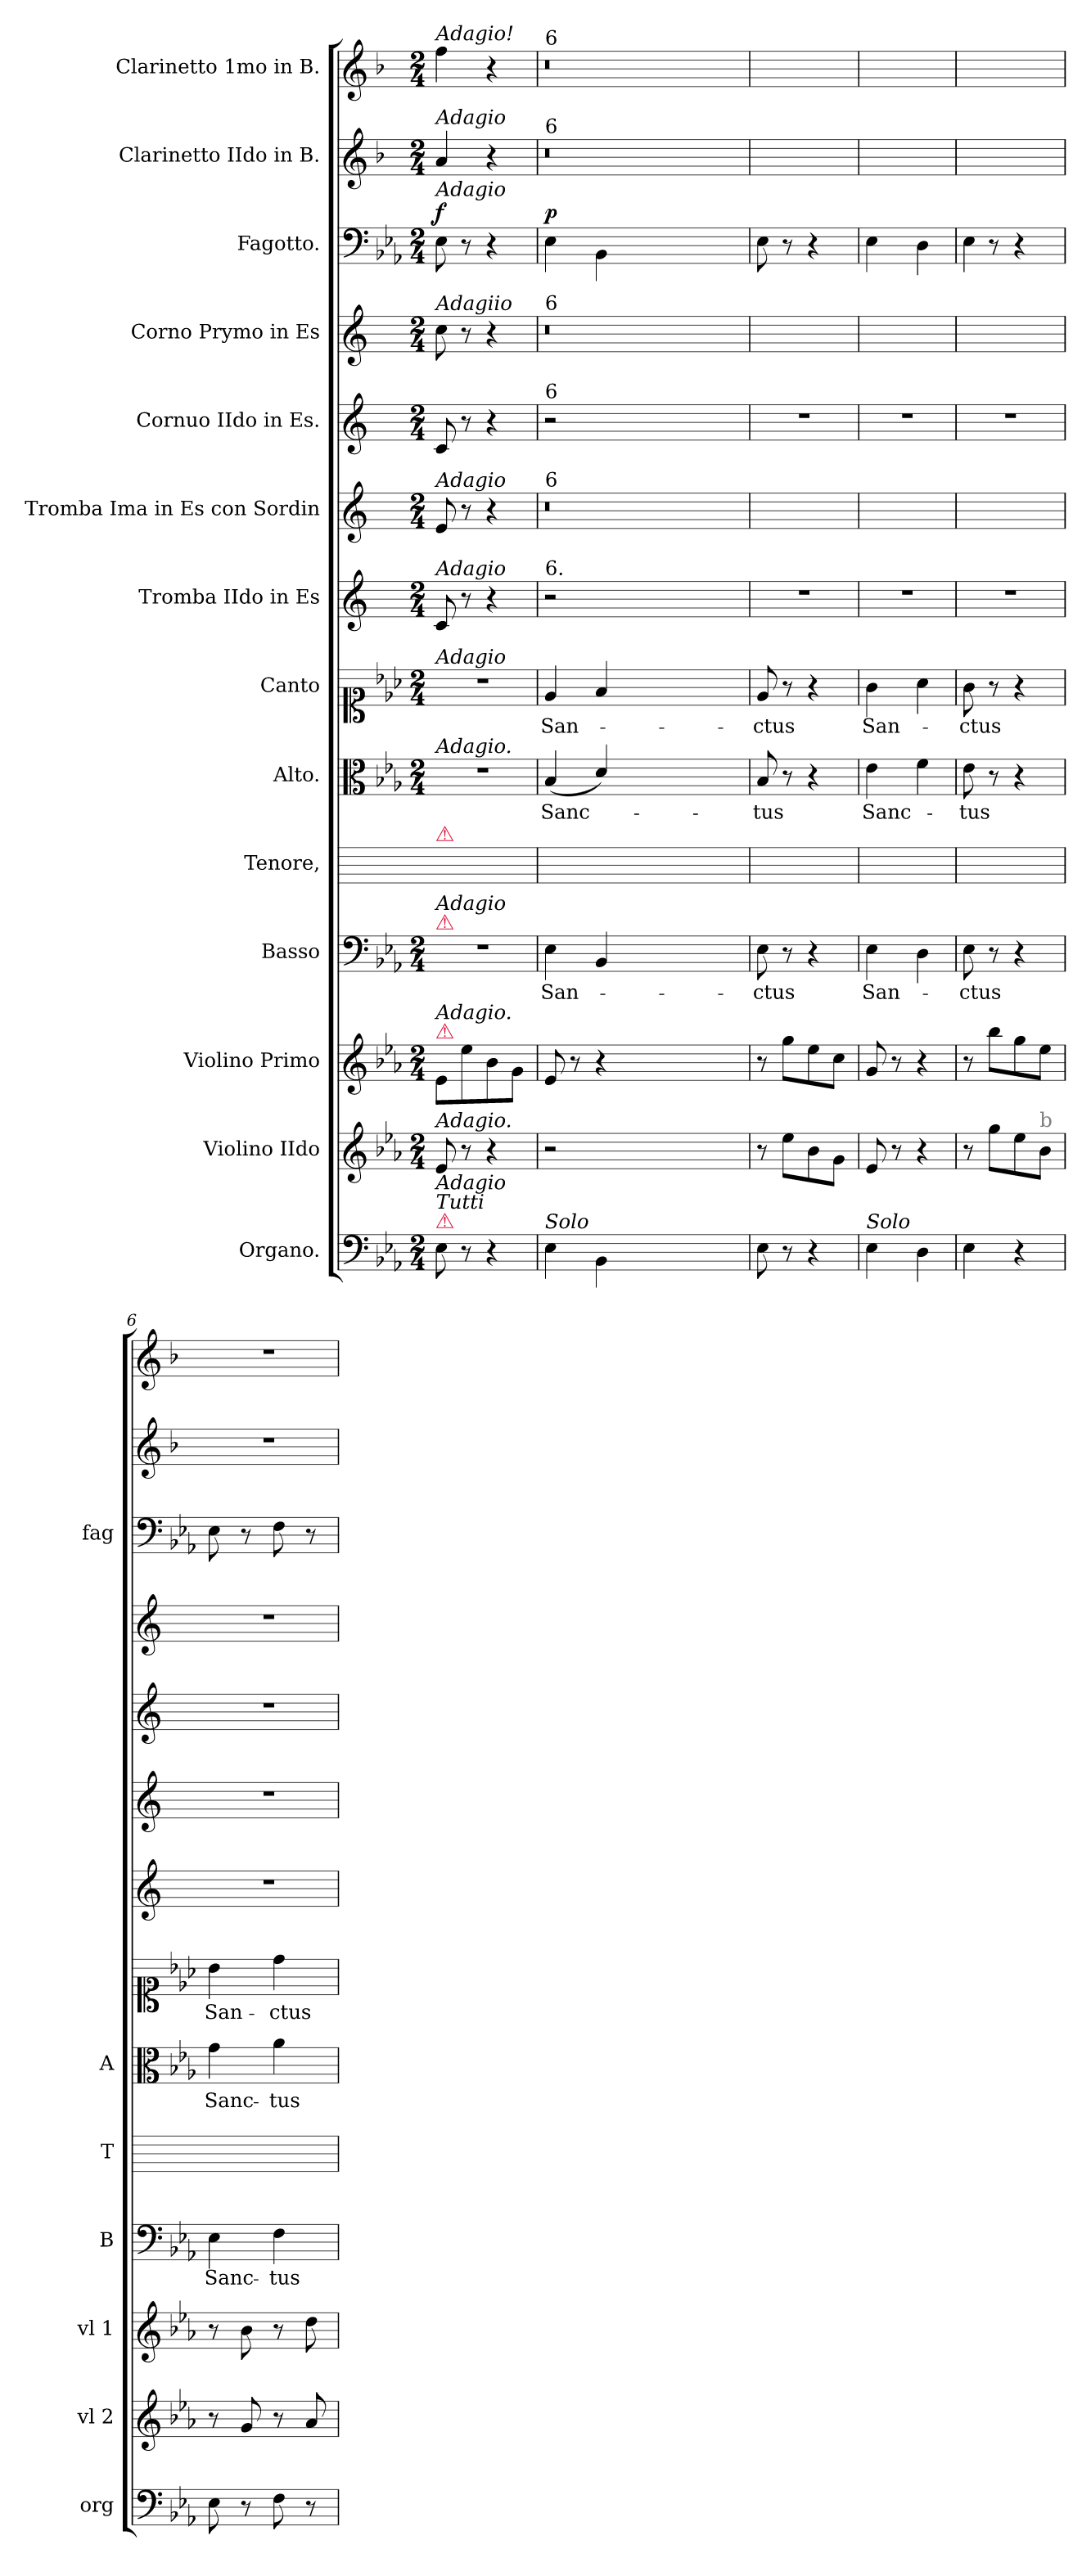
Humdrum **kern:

**kern	**dynam	**kern	**dynam	**kern	**dynam	**kern	**text	**kern	**kern	**text	**kern	**text	**kern	**kern	**kern	**kern	**kern	**dynam	**kern	**kern
*part14	*part14	*part13	*part13	*part12	*part12	*part11	*part11	*part10	*part9	*part9	*part8	*part8	*part7	*part6	*part5	*part4	*part3	*part3	*part2	*part1
*staff14	*staff14	*staff13	*staff13	*staff12	*staff12	*staff11	*staff11	*staff10	*staff9	*staff9	*staff8	*staff8	*staff7	*staff6	*staff5	*staff4	*staff3	*staff3	*staff2	*staff1
*I"Organo.	*	*I"Violino IIdo	*	*I"Violino Primo	*	*I"Basso	*	*I"Tenore,	*I"Alto.	*	*I"Canto	*	*I"Tromba IIdo in Es	*I"Tromba Ima in Es con Sordin	*I"Cornuo IIdo in Es.	*I"Corno Prymo in Es	*I"Fagotto.	*	*I"Clarinetto IIdo in B.	*I"Clarinetto 1mo in B.
*I'org	*	*I'vl 2	*	*I'vl 1	*	*I'B	*	*I'T	*I'A	*	*	*	*	*	*	*	*I'fag	*	*	*
*clefF4	*	*clefG2	*	*clefG2	*	*clefF4	*	*	*clefC3	*	*clefC1	*	*clefG2	*clefG2	*clefG2	*clefG2	*clefF4	*	*clefG2	*clefG2
*	*	*	*	*	*	*	*	*	*	*	*	*	*ITrd-2c-3	*ITrd-2c-3	*ITrd5c9	*ITrd5c9	*	*	*ITrd1c2	*ITrd1c2
*k[b-e-a-]	*	*k[b-e-a-]	*	*k[b-e-a-]	*	*k[b-e-a-]	*	*	*k[b-e-a-]	*	*k[b-e-a-]	*	*k[b-e-a-]	*k[b-e-a-]	*k[b-e-a-]	*k[b-e-a-]	*k[b-e-a-]	*	*k[b-e-a-]	*k[b-e-a-]
*E-:	*	*E-:	*	*E-:	*	*E-:	*	*	*E-:	*	*E-:	*	*E-:	*E-:	*E-:	*E-:	*E-:	*	*E-:	*E-:
*M2/4	*	*M2/4	*	*M2/4	*	*M2/4	*	*	*M2/4	*	*M2/4	*	*M2/4	*M2/4	*M2/4	*M2/4	*M2/4	*	*M2/4	*M2/4
=1	=1	=1	=1	=1	=1	=1	=1	=1	=1	=1	=1	=1	=1	=1	=1	=1	=1	=1	=1	=1
!	!	!	!	!	!	!	!	!	!	!	!	!	!	!	!	!	!	!	!	!LO:TX:a:i:t=Adagio!
!	!	!	!	!	!	!	!	!	!	!	!	!	!	!	!	!	!	!	!LO:TX:a:i:t=Adagio	!
!	!	!	!	!	!	!	!	!	!	!	!	!	!	!	!	!	!LO:TX:a:i:t=Adagio	!	!	!
!	!	!	!	!	!	!	!	!	!	!	!	!	!	!	!	!LO:TX:a:i:t=Adagiio	!	!	!	!
!	!	!	!	!	!	!	!	!	!	!	!	!	!	!LO:TX:a:i:t=Adagio	!	!	!	!	!	!
!	!	!	!	!	!	!	!	!	!	!	!	!	!LO:TX:a:i:t=Adagio	!	!	!	!	!	!	!
!	!	!	!	!	!	!	!	!	!	!	!LO:TX:a:i:t=Adagio	!	!	!	!	!	!	!	!	!
!	!	!	!	!	!	!	!	!	!LO:TX:a:i:t=Adagio.	!	!	!	!	!	!	!	!	!	!	!
!	!	!	!	!	!	!	!	!LO:TX:a:color=crimson:t=⚠	!	!	!	!	!	!	!	!	!	!	!	!
!	!	!	!	!	!	!LO:TX:a:color=crimson:t=⚠	!	!	!	!	!	!	!	!	!	!	!	!	!	!
!	!	!	!	!	!	!LO:TX:a:i:t=Adagio	!	!	!	!	!	!	!	!	!	!	!	!	!	!
!	!	!	!	!LO:TX:a:color=crimson:t=⚠	!	!	!	!	!	!	!	!	!	!	!	!	!	!	!	!
!	!	!	!	!LO:TX:a:i:t=Adagio.	!	!	!	!	!	!	!	!	!	!	!	!	!	!	!	!
!	!	!LO:TX:a:i:t=Adagio.	!	!	!	!	!	!	!	!	!	!	!	!	!	!	!	!	!	!
!LO:TX:a:color=crimson:t=⚠	!	!	!	!	!	!	!	!	!	!	!	!	!	!	!	!	!	!	!	!
!LO:TX:a:i:t=Tutti	!	!	!	!	!	!	!	!	!	!	!	!	!	!	!	!	!	!	!	!
!LO:TX:a:i:t=Adagio	!	!	!	!	!	!	!	!	!	!	!	!	!	!	!	!	!	!	!	!
!	!	!	!	!	!LO:DY:a	!	!	!	!	!	!	!	!	!	!	!	!	!LO:DY:a	!	!
8E-\	.	8e-/	ffo&colon;	8e-/L	for.	2r	.	2ryy	2r	.	2r	.	8e-/	8g/	8E-/	8e-\	8E-\	f	4g/	4ee-\
8r	.	8r	.	8ee-\	.	.	.	.	.	.	.	.	8r	8r	8r	8r	8r	.	.	.
4r	.	4r	.	8b-\	.	.	.	.	.	.	.	.	4r	4r	4r	4r	4r	.	4r	4r
.	.	.	.	8g\J	.	.	.	.	.	.	.	.	.	.	.	.	.	.	.	.
=2	=2	=2	=2	=2	=2	=2	=2	=2	=2	=2	=2	=2	=2	=2	=2	=2	=2	=2	=2	=2
!	!	!	!	!	!	!	!	!	!	!	!	!	!	!	!	!	!	!	!	!LO:TX:a:t=6
!	!	!	!	!	!	!	!	!	!	!	!	!	!	!	!	!	!	!	!LO:TX:a:t=6	!
!	!	!	!	!	!	!	!	!	!	!	!	!	!	!	!	!LO:TX:a:t=6	!	!	!	!
!	!	!	!	!	!	!	!	!	!	!	!	!	!	!	!LO:TX:a:t=6	!	!	!	!	!
!	!	!	!	!	!	!	!	!	!	!	!	!	!	!LO:TX:a:t=6	!	!	!	!	!	!
!	!	!	!	!	!	!	!	!	!	!	!	!	!LO:TX:a:t=6.	!	!	!	!	!	!	!
!LO:TX:a:i:t=Solo	!	!	!	!	!	!	!	!	!	!	!	!	!	!	!	!	!	!	!	!
!	!	!	!	!	!	!	!	!	!	!	!	!	!	!	!	!	!	!LO:DY:a	!	!
4E-\	.	2r	.	8e-/	.	4E-\	San-	2ryy	(>4B-/	Sanc-	4e-/	San-	2r	0r	2r	0r	4E-\	p	0r	0r
.	.	.	.	8r	.	.	.	.	.	.	.	.	.	.	.	.	.	.	.	.
4BB-\	.	.	.	4r	.	4BB-/	.	.	4d/)	.	4f/	.	.	.	.	.	4BB-\	.	.	.
1.ryy	.	1.ryy	.	1.ryy	.	1.ryy	.	1.ryy	1.ryy	.	1.ryy	.	1.ryy	.	1.ryy	.	1.ryy	.	.	.
=3	=3	=3	=3	=3	=3	=3	=3	=3	=3	=3	=3	=3	=3	=3	=3	=3	=3	=3	=3	=3
!	!LO:DY:a	!	!	!	!	!	!	!	!	!	!	!	!	!	!	!	!	!	!	!
8E-\	fo	8r	.	8r	.	8E-\	-ctus	2ryy	8B-/	-tus	8e-/	-ctus	2r	2ryy	2r	2ryy	8E-\	.	2ryy	2ryy
8r	.	8ee-\L	.	8gg\L	.	8r	.	.	8r	.	8r	.	.	.	.	.	8r	.	.	.
4r	.	8b-\	.	8ee-\	.	4r	.	.	4r	.	4r	.	.	.	.	.	4r	.	.	.
.	.	8g\J	.	8cc\J	.	.	.	.	.	.	.	.	.	.	.	.	.	.	.	.
=4	=4	=4	=4	=4	=4	=4	=4	=4	=4	=4	=4	=4	=4	=4	=4	=4	=4	=4	=4	=4
!LO:TX:a:i:t=Solo	!	!	!	!	!	!	!	!	!	!	!	!	!	!	!	!	!	!	!	!
!	!	!	!	!	!	!	!LO:LY:i	!	!	!LO:LY:i	!	!	!	!	!	!	!	!	!	!
4E-\	.	8e-/	.	8g/	.	4E-\	San-	2ryy	4e-\	Sanc-	4g\	San-	2r	2ryy	2r	2ryy	4E-\	.	2ryy	2ryy
.	.	8r	.	8r	.	.	.	.	.	.	.	.	.	.	.	.	.	.	.	.
4D\	.	4r	.	4r	.	4D\	.	.	4f\	.	4a-\	.	.	.	.	.	4D\	.	.	.
=5	=5	=5	=5	=5	=5	=5	=5	=5	=5	=5	=5	=5	=5	=5	=5	=5	=5	=5	=5	=5
!	!	!	!	!	!	!	!LO:LY:i	!	!	!LO:LY:i	!	!	!	!	!	!	!LO:N:vis=4	!	!	!
4E-\	.	8r	.	8r	.	8E-\	-ctus	2ryy	8e-\	-tus	8g\	-ctus	2r	2ryy	2r	2ryy	8E-\	.	2ryy	2ryy
.	.	8gg\L	.	8bb-\L	.	8r	.	.	8r	.	8r	.	.	.	.	.	8r	.	.	.
4r	.	8ee-\	.	8gg\	.	4r	.	.	4r	.	4r	.	.	.	.	.	4r	.	.	.
!	!	!LO:TX:a:color=grey:t=b	!	!	!	!	!	!	!	!	!	!	!	!	!	!	!	!	!	!
.	.	8b-i\J	.	8ee-\J	.	.	.	.	.	.	.	.	.	.	.	.	.	.	.	.
=6	=6	=6	=6	=6	=6	=6	=6	=6	=6	=6	=6	=6	=6	=6	=6	=6	=6	=6	=6	=6
!	!	!	!	!	!	!	!LO:LY:i	!	!	!LO:LY:i	!	!	!	!LO:N:vis=1	!	!LO:N:vis=1	!	!	!LO:N:vis=1	!LO:N:vis=1
8E-\	.	8r	.	8r	.	4E-\	Sanc-	2ryy	4g\	Sanc-	4b-\	San-	2r	2r	2r	2r	8E-\	.	2r	2r
8r	.	8g/	.	8b-\	.	.	.	.	.	.	.	.	.	.	.	.	8r	.	.	.
!	!	!	!	!	!	!	!LO:LY:i	!	!	!LO:LY:i	!	!	!	!	!	!	!	!	!	!
8F\	.	8r	.	8r	.	4F\	-tus	.	4a-\	-tus	4dd\	-ctus	.	.	.	.	8F\	.	.	.
8r	.	8a-/	.	8dd\	.	.	.	.	.	.	.	.	.	.	.	.	8r	.	.	.
=	=	=	=	=	=	=	=	=	=	=	=	=	=	=	=	=	=	=	=	=
*-	*-	*-	*-	*-	*-	*-	*-	*-	*-	*-	*-	*-	*-	*-	*-	*-	*-	*-	*-	*-
